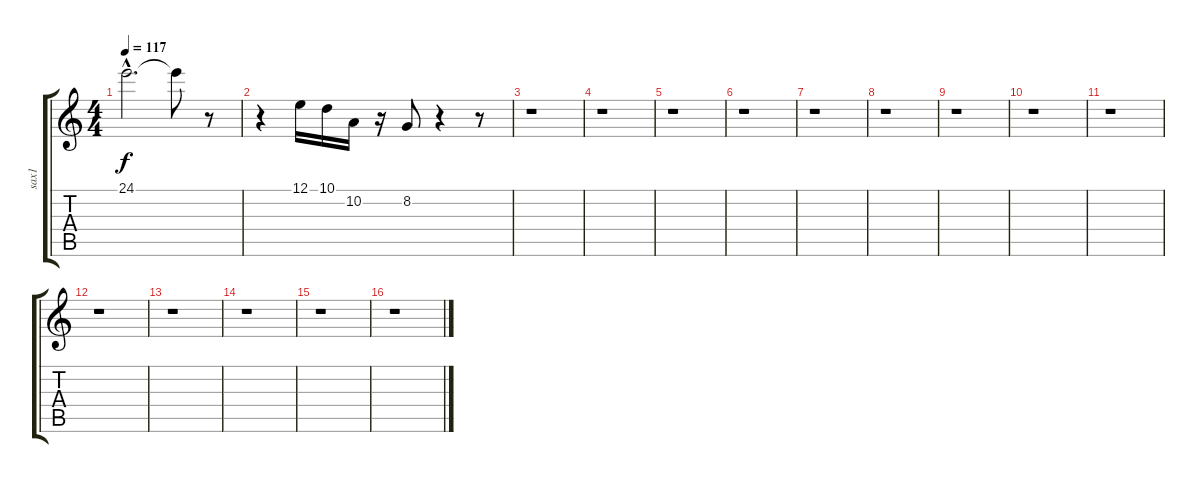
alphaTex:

\track ("sax1" "sax1") {instrument altosax}
\staff {score tabs}
\tuning (E4 B3 G3 D3 A2 E2) {hide}
\ts (4 4)
\tempo 117
\clef g2
\ks c
24.1{hac t}.2{d dy f} 24.1{t}.8 r.8 |
r.4 12.1.16 10.1.16 10.2.16 r.16 8.2.8 r.4 r.8 |
r.1 |
r.1 |
r.1 |
r.1 |
r.1 |
r.1 |
r.1 |
r.1 |
r.1 |
r.1 |
r.1 |
r.1 |
r.1 |
r.1
